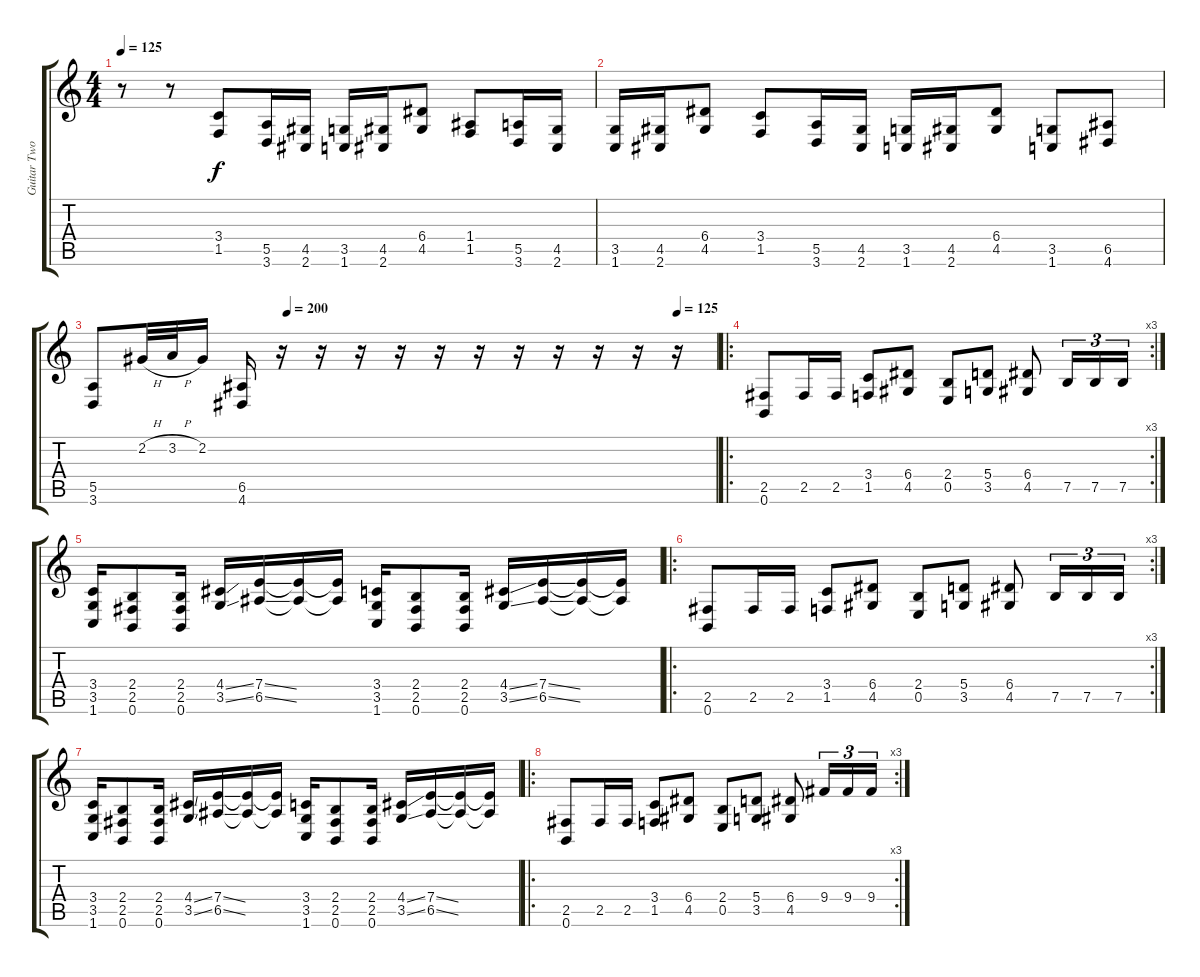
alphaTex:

\track ("Guitar Two" "Guitar Two") {instrument distortionguitar}
\staff {score tabs}
\tuning (B3 Gb3 D3 A2 E2 B1) {hide}
\ts (4 4)
\tempo 125
\clef g2
\ks c
r.8{dy f instrument distortionguitar} r.8 (3.4 1.5).8 (5.5 3.6).16 (4.5 2.6).16 (3.5 1.6).16 (4.5 2.6).16 (6.4 4.5).8 (1.4 1.5).8 (5.5 3.6).16 (4.5 2.6).16 |
(3.5 1.6).16 (4.5 2.6).16 (6.4 4.5).8 (3.4 1.5).8 (5.5 3.6).16 (4.5 2.6).16 (3.5 1.6).16 (4.5 2.6).16 (6.4 4.5).8 (3.5 1.6).8 (6.5 4.6).8 |
\tempo (200 0.3125)
\tempo (125 0.9375)
(5.5 3.6).8 2.2{h}.32 3.2{h}.32 2.2.16 (6.5 4.6).16 r.16 r.16 r.16 r.16 r.16 r.16 r.16 r.16 r.16 r.16 r.16 |
\ro
\rc 3
(2.5 0.6).8 2.5.16 2.5.16 (3.4 1.5).8 (6.4 4.5).8 (2.4 0.5).8 (5.4 3.5).8 (6.4 4.5).8 7.5.16{tu (3 2)} 7.5.16{tu (3 2)} 7.5.16{tu (3 2)} |
(3.4 3.5 1.6).16 (2.4 2.5 0.6).8 (2.4 2.5 0.6).16 (4.4{ss} 3.5{ss}).16 (7.4{ss} 6.5{ss}).16 (7.4{t} 6.5{t}).16 (7.4{t} 6.5{t}).16 (3.4 3.5 1.6).16 (2.4 2.5 0.6).8 (2.4 2.5 0.6).16 (4.4{ss} 3.5{ss}).16 (7.4{ss} 6.5{ss}).16 (7.4{t} 6.5{t}).16 (7.4{t} 6.5{t}).16 |
\ro
\rc 3
(2.5 0.6).8 2.5.16 2.5.16 (3.4 1.5).8 (6.4 4.5).8 (2.4 0.5).8 (5.4 3.5).8 (6.4 4.5).8 7.5.16{tu (3 2)} 7.5.16{tu (3 2)} 7.5.16{tu (3 2)} |
(3.4 3.5 1.6).16 (2.4 2.5 0.6).8 (2.4 2.5 0.6).16 (4.4{ss} 3.5{ss}).16 (7.4{ss} 6.5{ss}).16 (7.4{t} 6.5{t}).16 (7.4{t} 6.5{t}).16 (3.4 3.5 1.6).16 (2.4 2.5 0.6).8 (2.4 2.5 0.6).16 (4.4{ss} 3.5{ss}).16 (7.4{ss} 6.5{ss}).16 (7.4{t} 6.5{t}).16 (7.4{t} 6.5{t}).16 |
\ro
\rc 3
(2.5 0.6).8 2.5.16 2.5.16 (3.4 1.5).8 (6.4 4.5).8 (2.4 0.5).8 (5.4 3.5).8 (6.4 4.5).8 9.4.16{tu (3 2)} 9.4.16{tu (3 2)} 9.4.16{tu (3 2)}
